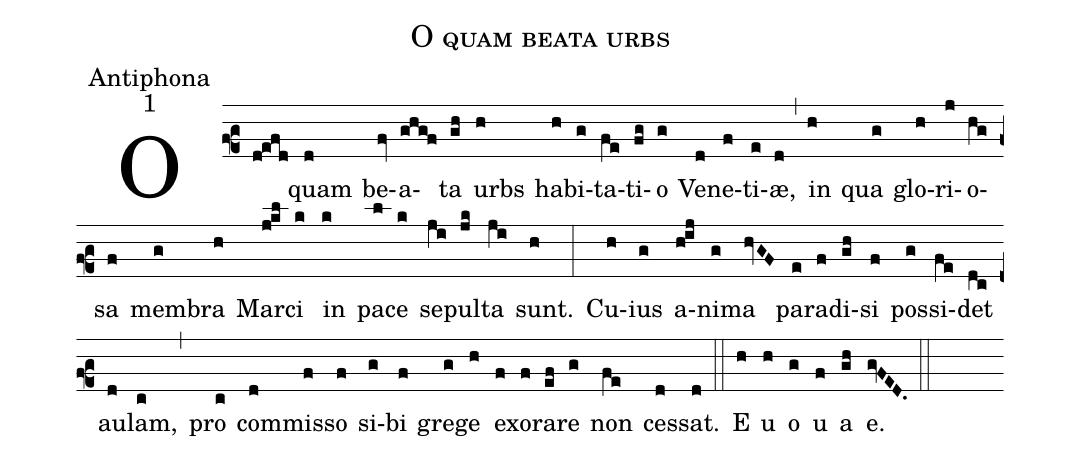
name:O quam beata urbs;
office-part:Antiphona;
mode:1;
%%
(f2) O(d!efd) q{u}am(d) be(fv)a(ghg!f)ta(gh) urbs(h) ha(h)bi(g)ta(fe)ti(fg)o(g) Ve(d)ne(f)ti(e)æ,(d) (,) in(h) qua(g) glo(h)ri(j)o(hg)sa(f) mem(g)bra(h) Mar(jkl)ci(k) in(k) pa(l)ce(k) se(ji)pul(jk)ta(ji) sunt.(h) (:) Cu(h)ius(g) a(hij)ni(g)ma(hvGF) pa(e)ra(f)di(gh)si(f) pos(g)si(fe)det(dc) au(d)lam,(c) (,) pro(c) com(d)mis(f)so(f) si(g)bi(f) gre(g)ge(h) ex(f)o(f)ra(ef)re(g) non(fe) ces(d)sat.(d) (::) E(h) u(h) o(g) u(f) a(gh) e.(gv!FED.) (::)
